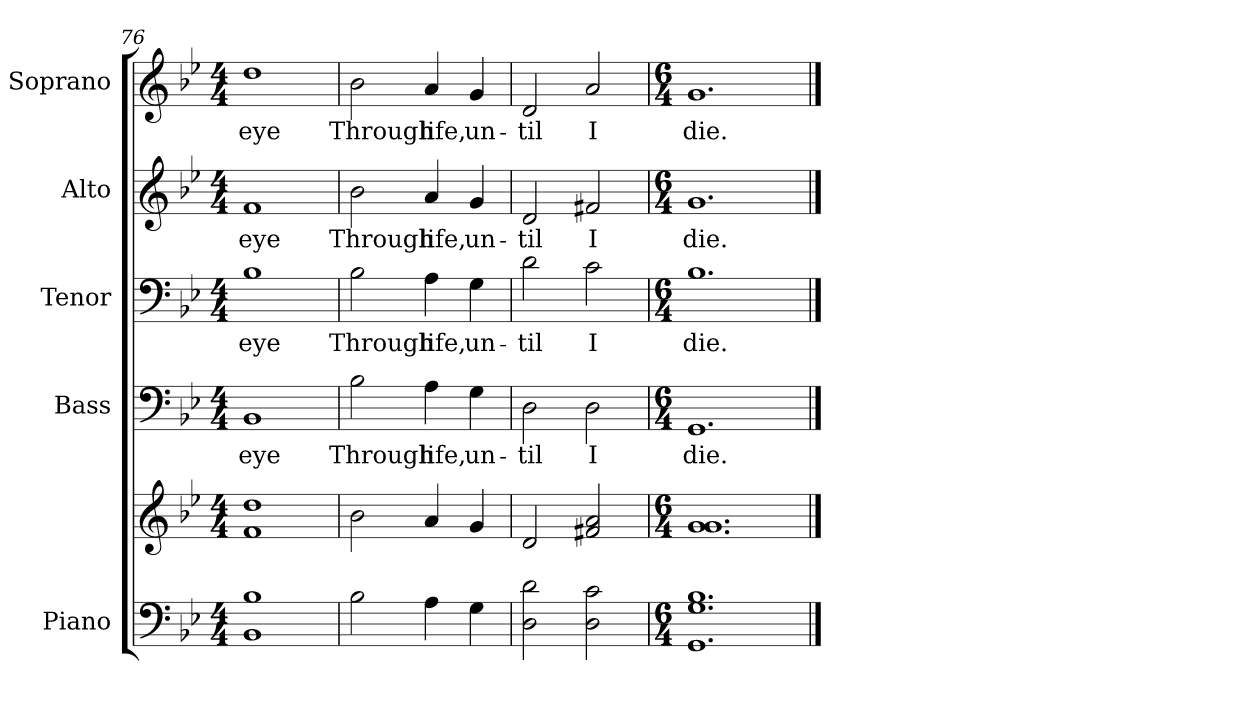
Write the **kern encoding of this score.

**kern	**kern	**kern	**text	**kern	**text	**kern	**text	**kern	**text
*part5	*part5	*part4	*part4	*part3	*part3	*part2	*part2	*part1	*part1
*staff6	*staff5	*staff4	*staff4	*staff3	*staff3	*staff2	*staff2	*staff1	*staff1
*I"Piano	*	*I"Bass	*	*I"Tenor	*	*I"Alto	*	*I"Soprano	*
*I'Pno.	*	*I'B.	*	*I'T.	*	*I'A.	*	*I'S.	*
!!LO:PB:g=z
*clefF4	*clefG2	*clefF4	*	*clefF4	*	*clefG2	*	*clefG2	*
*k[b-e-]	*k[b-e-]	*k[b-e-]	*	*k[b-e-]	*	*k[b-e-]	*	*k[b-e-]	*
*B-:	*B-:	*B-:	*	*B-:	*	*B-:	*	*B-:	*
*M4/4	*M4/4	*M4/4	*	*M4/4	*	*M4/4	*	*M4/4	*
=76	=76	=76	=76	=76	=76	=76	=76	=76	=76
!	!	!	!LO:LY:b:color=#000000	!	!	!	!	!	!
!	!	!	!	!	!LO:LY:b:color=#000000	!	!	!	!
!	!	!	!	!	!	!	!LO:LY:b:color=#000000	!	!
!	!	!	!	!	!	!	!	!	!LO:LY:b:color=#000000
1BB-i 1B-i	1fi 1ddi	1BB-i	eye	1B-i	eye	1fi	eye	1ddi	eye
=77	=77	=77	=77	=77	=77	=77	=77	=77	=77
!	!	!	!LO:LY:b:color=#000000	!	!	!	!	!	!
!	!	!	!	!	!LO:LY:b:color=#000000	!	!	!	!
!	!	!	!	!	!	!	!LO:LY:b:color=#000000	!	!
!	!	!	!	!	!	!	!	!	!LO:LY:b:color=#000000
2B-i\	2b-i\	2B-i\	Through	2B-i\	Through	2b-i\	Through	2b-i\	Through
!	!	!	!LO:LY:b:color=#000000	!	!	!	!	!	!
!	!	!	!	!	!LO:LY:b:color=#000000	!	!	!	!
!	!	!	!	!	!	!	!LO:LY:b:color=#000000	!	!
!	!	!	!	!	!	!	!	!	!LO:LY:b:color=#000000
4Ai\	4ai/	4Ai\	life,	4Ai\	life,	4ai/	life,	4ai/	life,
!	!	!	!LO:LY:b:color=#000000	!	!	!	!	!	!
!	!	!	!	!	!LO:LY:b:color=#000000	!	!	!	!
!	!	!	!	!	!	!	!LO:LY:b:color=#000000	!	!
!	!	!	!	!	!	!	!	!	!LO:LY:b:color=#000000
4Gi\	4gi/	4Gi\	un-	4Gi\	un-	4gi/	un-	4gi/	un-
=78	=78	=78	=78	=78	=78	=78	=78	=78	=78
!	!	!	!LO:LY:b:color=#000000	!	!	!	!	!	!
!	!	!	!	!	!LO:LY:b:color=#000000	!	!	!	!
!	!	!	!	!	!	!	!LO:LY:b:color=#000000	!	!
!	!	!	!	!	!	!	!	!	!LO:LY:b:color=#000000
2Di\ 2di	2di/	2Di\	-til	2di\	-til	2di/	-til	2di/	-til
!	!	!	!LO:LY:b:color=#000000	!	!	!	!	!	!
!	!	!	!	!	!LO:LY:b:color=#000000	!	!	!	!
!	!	!	!	!	!	!	!LO:LY:b:color=#000000	!	!
!	!	!	!	!	!	!	!	!	!LO:LY:b:color=#000000
2Di\ 2ci	2f#Xi/ 2ai	2Di\	I	2ci\	I	2f#Xi/	I	2ai/	I
=79	=79	=79	=79	=79	=79	=79	=79	=79	=79
*M6/4	*M6/4	*M6/4	*	*M6/4	*	*M6/4	*	*M6/4	*
!	!	!	!LO:LY:b:color=#000000	!	!	!	!	!	!
!	!	!	!	!	!LO:LY:b:color=#000000	!	!	!	!
!	!	!	!	!	!	!	!LO:LY:b:color=#000000	!	!
!	!	!	!	!	!	!	!	!	!LO:LY:b:color=#000000
1.GGi 1.Gi 1.B-i	1.gi 1.gi	1.GGi	die.	1.B-i	die.	1.gi	die.	1.gi	die.
==	==	==	==	==	==	==	==	==	==
*-	*-	*-	*-	*-	*-	*-	*-	*-	*-
